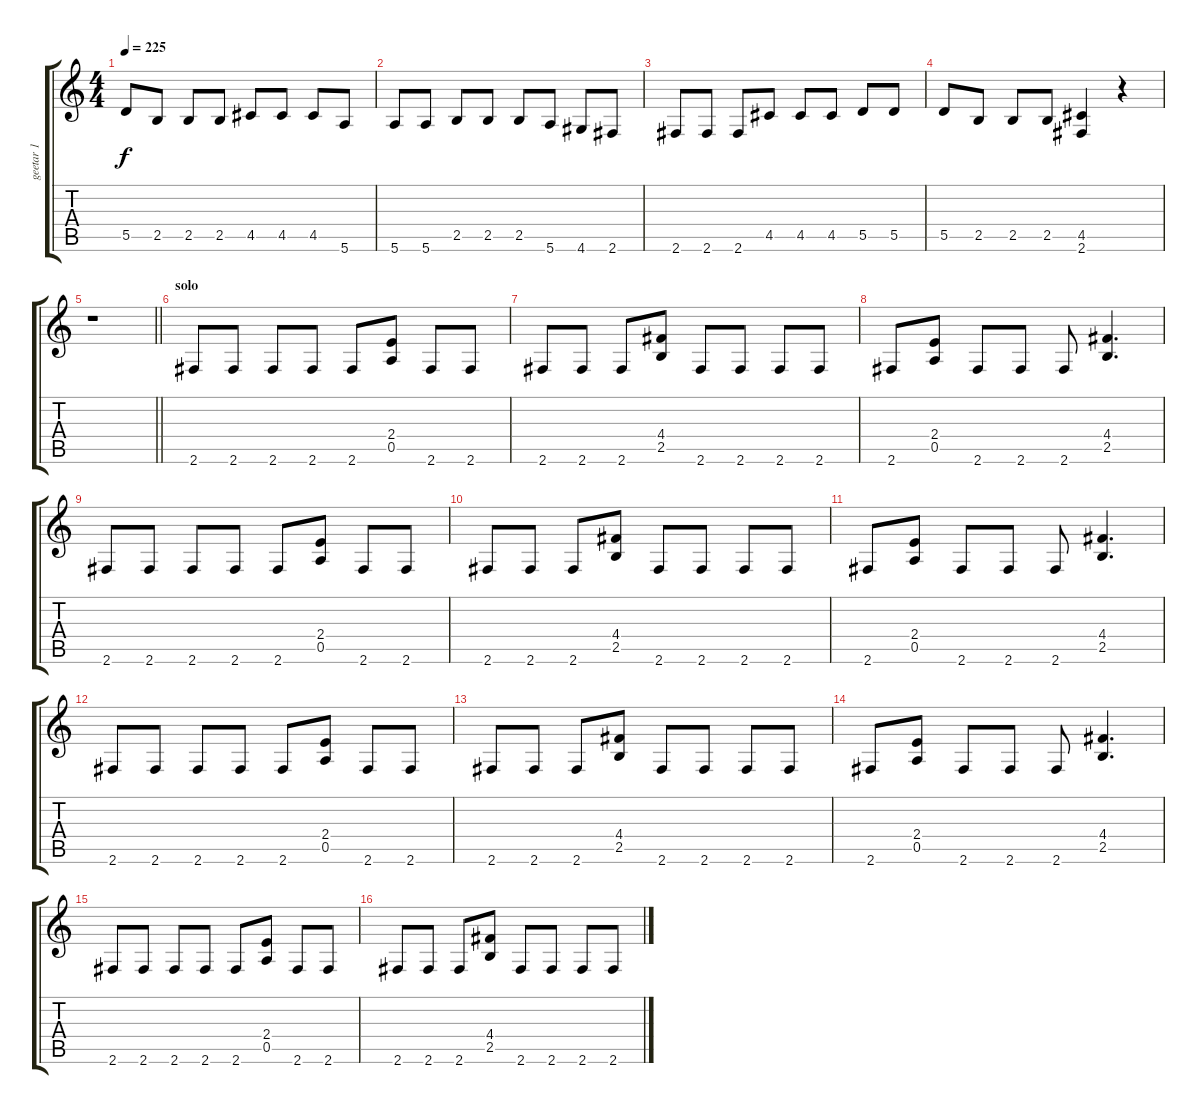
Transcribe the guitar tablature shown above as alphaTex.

\track ("geetar 1" "geetar 1") {instrument distortionguitar}
\staff {score tabs}
\tuning (E4 B3 G3 D3 A2 E2) {hide}
\ts (4 4)
\tempo 225
\clef g2
\ks c
5.5.8{dy f} 2.5.8 2.5.8 2.5.8 4.5.8 4.5.8 4.5.8 5.6.8 |
5.6.8 5.6.8 2.5.8 2.5.8 2.5.8 5.6.8 4.6.8 2.6.8 |
2.6.8 2.6.8 2.6.8 4.5.8 4.5.8 4.5.8 5.5.8 5.5.8 |
5.5.8 2.5.8 2.5.8 2.5.8 (4.5 2.6).4 r.4 |
\barLineRight lightlight
r.1 |
\section ("" "solo")
2.6.8 2.6.8 2.6.8 2.6.8 2.6.8 (2.4 0.5).8 2.6.8 2.6.8 |
2.6.8 2.6.8 2.6.8 (4.4 2.5).8 2.6.8 2.6.8 2.6.8 2.6.8 |
2.6.8 (2.4 0.5).8 2.6.8 2.6.8 2.6.8 (4.4 2.5).4{d} |
2.6.8 2.6.8 2.6.8 2.6.8 2.6.8 (2.4 0.5).8 2.6.8 2.6.8 |
2.6.8 2.6.8 2.6.8 (4.4 2.5).8 2.6.8 2.6.8 2.6.8 2.6.8 |
2.6.8 (2.4 0.5).8 2.6.8 2.6.8 2.6.8 (4.4 2.5).4{d} |
2.6.8 2.6.8 2.6.8 2.6.8 2.6.8 (2.4 0.5).8 2.6.8 2.6.8 |
2.6.8 2.6.8 2.6.8 (4.4 2.5).8 2.6.8 2.6.8 2.6.8 2.6.8 |
2.6.8 (2.4 0.5).8 2.6.8 2.6.8 2.6.8 (4.4 2.5).4{d} |
2.6.8 2.6.8 2.6.8 2.6.8 2.6.8 (2.4 0.5).8 2.6.8 2.6.8 |
2.6.8 2.6.8 2.6.8 (4.4 2.5).8 2.6.8 2.6.8 2.6.8 2.6.8
